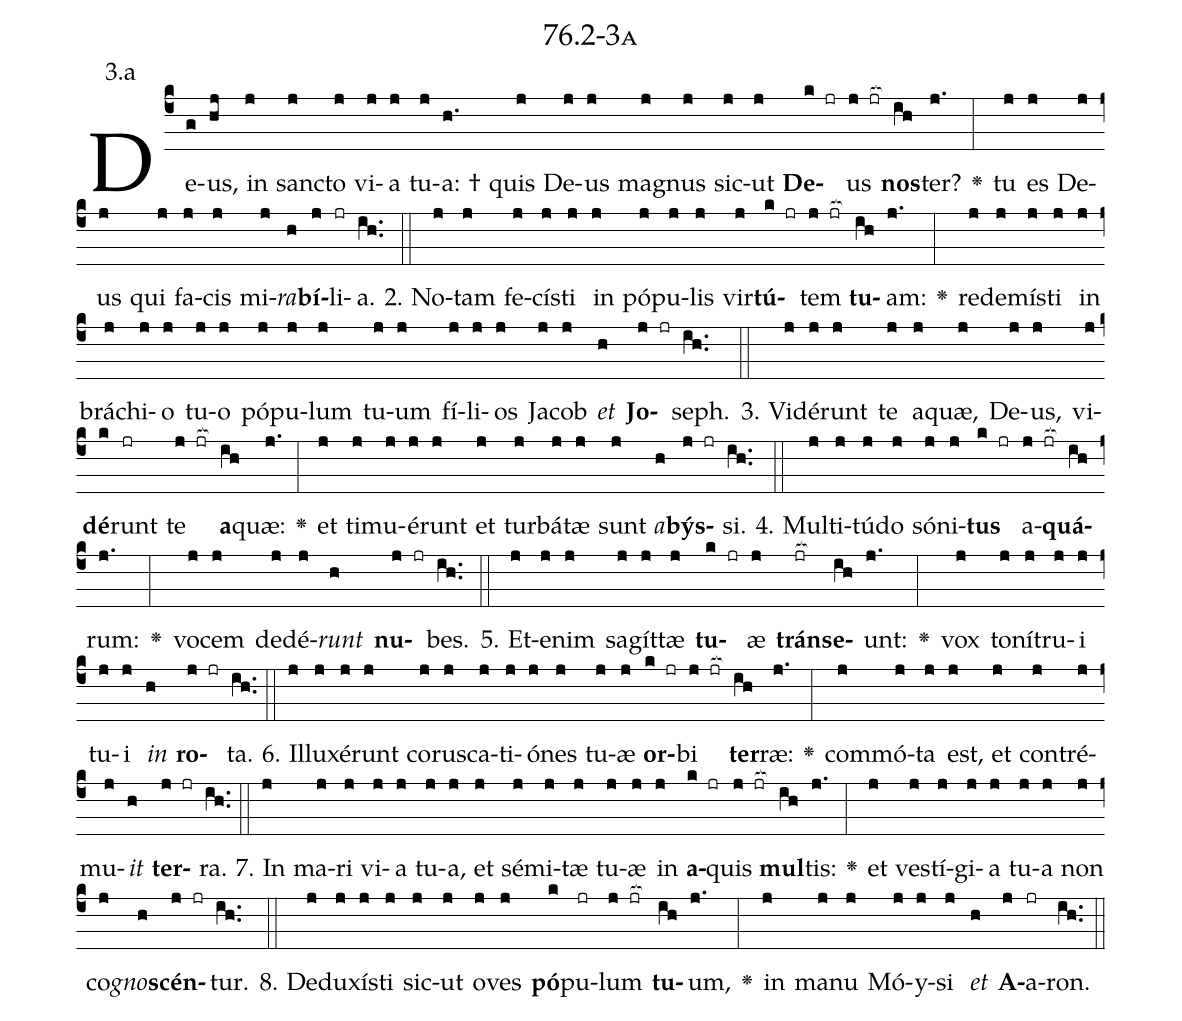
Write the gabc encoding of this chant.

name: 76.2-3a;
annotation: 3.a;
%%
(c4)De(g)us,(hj) in(j) sanc(j)to(j) vi(j)a(j) tu(j)a: †(h.) quis(j) De(j)us(j) ma(j)gnus(j) sic(j)ut(j) <b>De</b>(k jr)us(j jr[ocb:1{]) <b>nos</b>(ih[ocb:0}])ter?(j.) <v>\greheightstar</v>(:) tu(j) es(j) De(j)us(j) qui(j) fa(j)cis(j) mi(j)<i>ra</i>(h)<b>bí</b>(j)li(jr)a.(ih..) (::)
2. No(j)tam(j) fe(j)cís(j)ti(j) in(j) pó(j)pu(j)lis(j) vir(j)<b>tú</b>(k jr)tem(j jr[ocb:1{]) <b>tu</b>(ih[ocb:0}])am:(j.) <v>\greheightstar</v>(:) red(j)e(j)mís(j)ti(j) in(j) brá(j)chi(j)o(j) tu(j)o(j) pó(j)pu(j)lum(j) tu(j)um(j) fí(j)li(j)os(j) Ja(j)cob(j) <i>et</i>(h) <b>Jo</b>(j jr)seph.(ih..) (::)
3. Vi(j)dé(j)runt(j) te(j) a(j)quæ,(j) De(j)us,(j) vi(j)<b>dé</b>(k)runt(jr) te(j jr[ocb:1{]) <b>a</b>(ih[ocb:0}])quæ:(j.) <v>\greheightstar</v>(:) et(j) ti(j)mu(j)é(j)runt(j) et(j) tur(j)bá(j)tæ(j) sunt(j) <i>a</i>(h)<b>býs</b>(j jr)si.(ih..) (::)
4. Mul(j)ti(j)tú(j)do(j) só(j)ni(j)<b>tus</b>(k jr) a(j jr[ocb:1{])<b>quá</b>(ih[ocb:0}])rum:(j.) <v>\greheightstar</v>(:) vo(j)cem(j) de(j)dé(j)<i>runt</i>(h) <b>nu</b>(j jr)bes.(ih..) (::)
5. Et(j)e(j)nim(j) sa(j)gít(j)tæ(j) <b>tu</b>(k jr)æ(j) <b>tráns</b>(jr[ocb:1{])<b>e</b>(ih[ocb:0}])unt:(j.) <v>\greheightstar</v>(:) vox(j) to(j)ní(j)tru(j)i(j) tu(j)i(j) <i>in</i>(h) <b>ro</b>(j jr)ta.(ih..) (::)
6. Il(j)lu(j)xé(j)runt(j) co(j)rus(j)ca(j)ti(j)ó(j)nes(j) tu(j)æ(j) <b>or</b>(k jr)bi(j jr[ocb:1{]) <b>ter</b>(ih[ocb:0}])ræ:(j.) <v>\greheightstar</v>(:) com(j)mó(j)ta(j) est,(j) et(j) con(j)tré(j)mu(j)<i>it</i>(h) <b>ter</b>(j jr)ra.(ih..) (::)
7. In(j) ma(j)ri(j) vi(j)a(j) tu(j)a,(j) et(j) sé(j)mi(j)tæ(j) tu(j)æ(j) in(j) <b>a</b>(k jr)quis(j jr[ocb:1{]) <b>mul</b>(ih[ocb:0}])tis:(j.) <v>\greheightstar</v>(:) et(j) ves(j)tí(j)gi(j)a(j) tu(j)a(j) non(j) co(j)<i>gno</i>(h)<b>scén</b>(j jr)tur.(ih..) (::)
8. De(j)du(j)xís(j)ti(j) sic(j)ut(j) o(j)ves(j) <b>pó</b>(k)pu(jr)lum(j jr[ocb:1{]) <b>tu</b>(ih[ocb:0}])um,(j.) <v>\greheightstar</v>(:) in(j) ma(j)nu(j) Mó(j)y(j)si(j) <i>et</i>(h) <b>A</b>(j)a(jr)ron.(ih..) (::)
